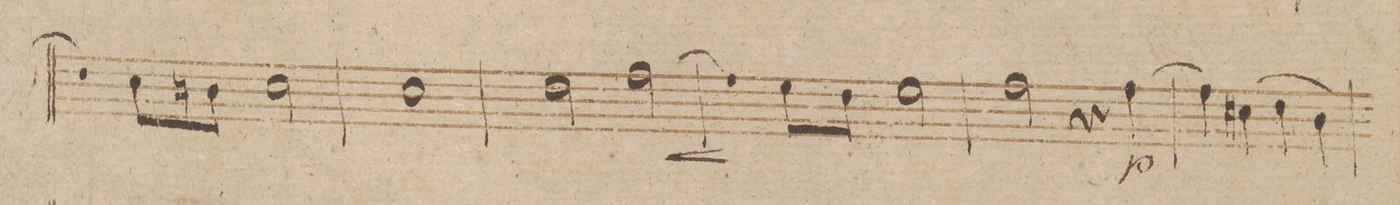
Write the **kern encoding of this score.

**kern	**dynam
*I"Violino 1mo	*
*clefG2	*
*k[b-]	*
*met(c|)	*
*M2/2	*
4dd\]	.
8cc\L	.
8bn\J	.
2cc\	.
=60	=60
1cc	.
=61	=61
2dd\	.
[2ff\	<
=62	=62
4ff\]	[
8ee\L	.
8dd\J	.
2ee\	.
=63	=63
2ff\	.
4r	.
[4ff\	p
=64	=64
4ff\]	.
(4cc#X\	.
4dd\	.
4b-\)	.
=65	=65
*-	*-
